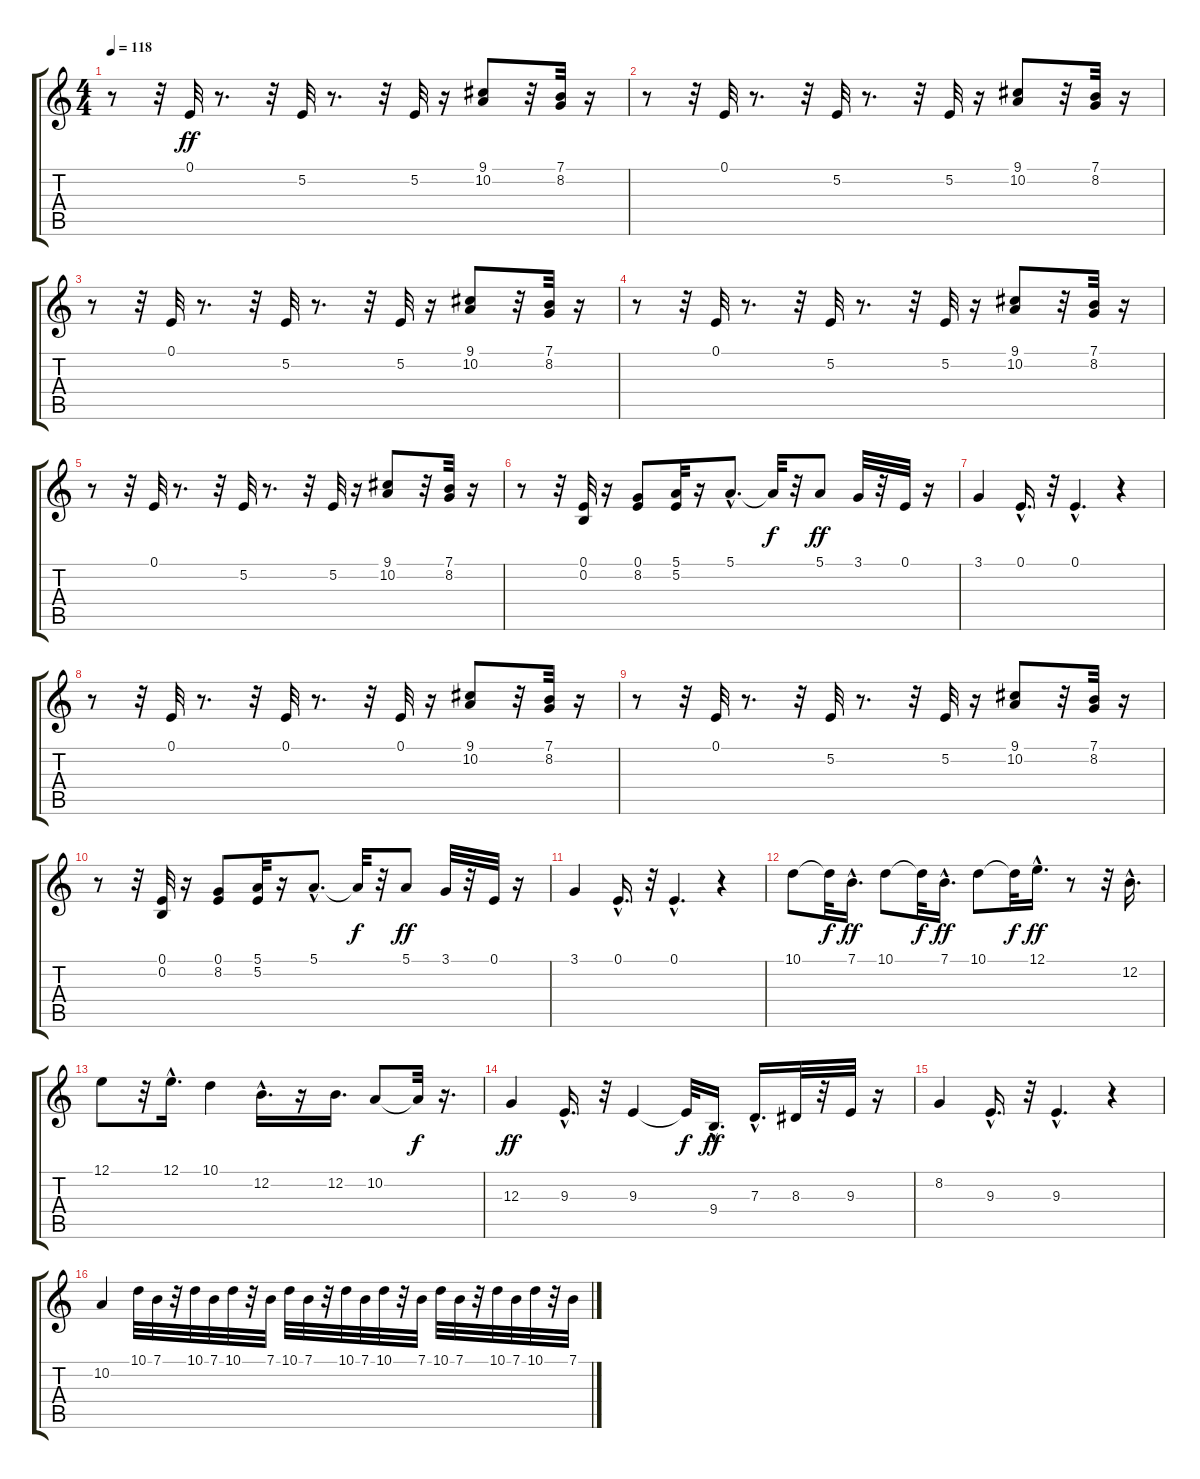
\track "" {instrument harmonica}
\staff {score tabs}
\tuning (E4 B3 G3 D3 A2 E2) {hide}
\ts (4 4)
\tempo 118
\clef g2
\ks c
r.8{dy ff} r.32 0.1.32 r.8{d} r.32 5.2.32 r.8{d} r.32 5.2.32 r.16 (9.1 10.2).8 r.32 (7.1 8.2).32 r.16 |
r.8 r.32 0.1.32 r.8{d} r.32 5.2.32 r.8{d} r.32 5.2.32 r.16 (9.1 10.2).8 r.32 (7.1 8.2).32 r.16 |
r.8 r.32 0.1.32 r.8{d} r.32 5.2.32 r.8{d} r.32 5.2.32 r.16 (9.1 10.2).8 r.32 (7.1 8.2).32 r.16 |
r.8 r.32 0.1.32 r.8{d} r.32 5.2.32 r.8{d} r.32 5.2.32 r.16 (9.1 10.2).8 r.32 (7.1 8.2).32 r.16 |
r.8 r.32 0.1.32 r.8{d} r.32 5.2.32 r.8{d} r.32 5.2.32 r.16 (9.1 10.2).8 r.32 (7.1 8.2).32 r.16 |
r.8 r.32 (0.1 0.2).32{volume 14} r.16 (0.1 8.2).8 (5.1 5.2).32 r.16 5.1{hac}.8{d} 5.1{t}.32{dy f} r.32 5.1.8{dy ff} 3.1.32 r.32 0.1.32 r.16 |
3.1.4 0.1{hac}.16{d} r.32 0.1{hac}.4{d} r.4 |
r.8 r.32 0.1.32{volume 12} r.8{d} r.32 0.1.32 r.8{d} r.32 0.1.32 r.16 (9.1 10.2).8 r.32 (7.1 8.2).32 r.16 |
r.8 r.32 0.1.32 r.8{d} r.32 5.2.32 r.8{d} r.32 5.2.32 r.16 (9.1 10.2).8 r.32 (7.1 8.2).32 r.16 |
r.8 r.32 (0.1 0.2).32{volume 14} r.16 (0.1 8.2).8 (5.1 5.2).32 r.16 5.1{hac}.8{d} 5.1{t}.32{dy f} r.32 5.1.8{dy ff} 3.1.32 r.32 0.1.32 r.16 |
3.1.4 0.1{hac}.16{d} r.32 0.1{hac}.4{d} r.4 |
10.1.8{volume 12} 10.1{t}.32{dy f} 7.1{hac}.16{d dy ff} 10.1.8 10.1{t}.32{dy f} 7.1{hac}.16{d dy ff} 10.1.8 10.1{t}.32{dy f} 12.1{hac}.16{d dy ff} r.8 r.32 12.2{hac}.16{d} |
12.1.8 r.32 12.1{hac}.16{d} 10.1.4 12.2{hac}.16{d} r.16 12.2.16{d} 10.2.8 10.2{t}.32{dy f} r.16{d} |
12.3.4{dy ff} 9.3{hac}.16{d} r.32 9.3.4 9.3{t}.32{dy f} 9.4{hac}.16{d dy ff volume 14} 7.3{hac}.16{d} 8.3.32 r.32 9.3.32 r.16 |
8.2.4 9.3{hac}.16{d} r.32 9.3{hac}.4{d} r.4 |
10.2.4 10.1.32 7.1.32 r.32 10.1.32 7.1.32 10.1.32 r.32 7.1.32 10.1.32 7.1.32 r.32 10.1.32 7.1.32 10.1.32 r.32 7.1.32 10.1.32 7.1.32 r.32 10.1.32 7.1.32 10.1.32 r.32 7.1.32
